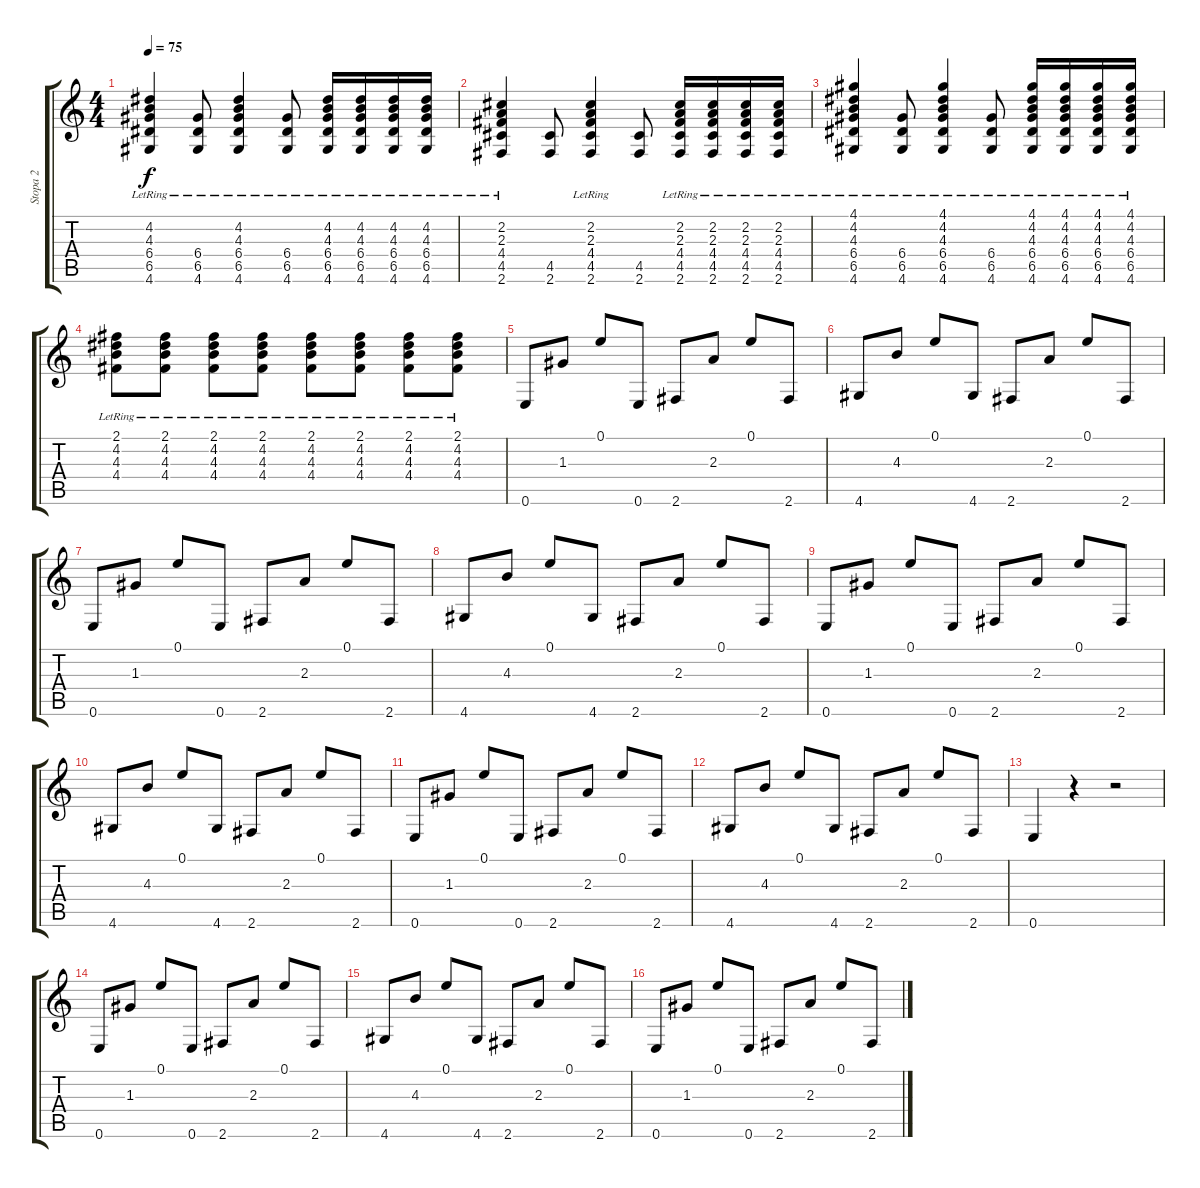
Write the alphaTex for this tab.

\track ("Stopa 2" "Stopa 2") {instrument acousticguitarsteel}
\staff {score tabs}
\tuning (E4 B3 G3 D3 A2 E2) {hide}
\ts (4 4)
\tempo 75
\clef g2
\ks c
(4.2{lr} 4.3{lr} 6.4{lr} 6.5{lr} 4.6{lr}).4{dy f} (6.4{lr} 6.5{lr} 4.6{lr}).8 (4.2 4.3{lr} 6.4{lr} 6.5{lr} 4.6{lr}).4 (6.4{lr} 6.5{lr} 4.6{lr}).8 (4.2{lr} 4.3{lr} 6.4{lr} 6.5{lr} 4.6{lr}).16 (4.2{lr} 4.3{lr} 6.4{lr} 6.5{lr} 4.6{lr}).16 (4.2{lr} 4.3{lr} 6.4{lr} 6.5{lr} 4.6{lr}).16 (4.2{lr} 4.3{lr} 6.4{lr} 6.5{lr} 4.6{lr}).16 |
(2.2{lr} 2.3{lr} 4.4{lr} 4.5{lr} 2.6{lr}).4 (4.5 2.6).8 (2.2 2.3{lr} 4.4 4.5 2.6).4 (4.5 2.6).8 (2.2{lr} 2.3{lr} 4.4{lr} 4.5{lr} 2.6{lr}).16 (2.2{lr} 2.3{lr} 4.4{lr} 4.5{lr} 2.6{lr}).16 (2.2{lr} 2.3{lr} 4.4{lr} 4.5{lr} 2.6{lr}).16 (2.2{lr} 2.3{lr} 4.4{lr} 4.5{lr} 2.6{lr}).16 |
(4.1{lr} 4.2{lr} 4.3{lr} 6.4{lr} 6.5{lr} 4.6{lr}).4 (6.4{lr} 6.5{lr} 4.6{lr}).8 (4.1{lr} 4.2{lr} 4.3{lr} 6.4{lr} 6.5{lr} 4.6{lr}).4 (6.4{lr} 6.5{lr} 4.6{lr}).8 (4.1{lr} 4.2{lr} 4.3{lr} 6.4{lr} 6.5{lr} 4.6{lr}).16 (4.1{lr} 4.2{lr} 4.3{lr} 6.4{lr} 6.5{lr} 4.6{lr}).16 (4.1{lr} 4.2{lr} 4.3{lr} 6.4{lr} 6.5{lr} 4.6{lr}).16 (4.1{lr} 4.2{lr} 4.3{lr} 6.4{lr} 6.5{lr} 4.6{lr}).16 |
(2.1{lr} 4.2{lr} 4.3{lr} 4.4{lr}).8 (2.1{lr} 4.2{lr} 4.3{lr} 4.4{lr}).8 (2.1{lr} 4.2{lr} 4.3{lr} 4.4{lr}).8 (2.1{lr} 4.2{lr} 4.3{lr} 4.4{lr}).8 (2.1{lr} 4.2{lr} 4.3{lr} 4.4{lr}).8 (2.1{lr} 4.2{lr} 4.3{lr} 4.4{lr}).8 (2.1{lr} 4.2{lr} 4.3{lr} 4.4{lr}).8 (2.1{lr} 4.2{lr} 4.3{lr} 4.4{lr}).8 |
0.6.8 1.3.8 0.1.8 0.6.8 2.6.8 2.3.8 0.1.8 2.6.8 |
4.6.8 4.3.8 0.1.8 4.6.8 2.6.8 2.3.8 0.1.8 2.6.8 |
0.6.8 1.3.8 0.1.8 0.6.8 2.6.8 2.3.8 0.1.8 2.6.8 |
4.6.8 4.3.8 0.1.8 4.6.8 2.6.8 2.3.8 0.1.8 2.6.8 |
0.6.8 1.3.8 0.1.8 0.6.8 2.6.8 2.3.8 0.1.8 2.6.8 |
4.6.8 4.3.8 0.1.8 4.6.8 2.6.8 2.3.8 0.1.8 2.6.8 |
0.6.8 1.3.8 0.1.8 0.6.8 2.6.8 2.3.8 0.1.8 2.6.8 |
4.6.8 4.3.8 0.1.8 4.6.8 2.6.8 2.3.8 0.1.8 2.6.8 |
0.6.4 r.4{volume 0} r.2 |
0.6.8{volume 12} 1.3.8 0.1.8 0.6.8 2.6.8 2.3.8 0.1.8 2.6.8 |
4.6.8 4.3.8 0.1.8 4.6.8 2.6.8 2.3.8 0.1.8 2.6.8 |
0.6.8 1.3.8 0.1.8 0.6.8 2.6.8 2.3.8 0.1.8 2.6.8
